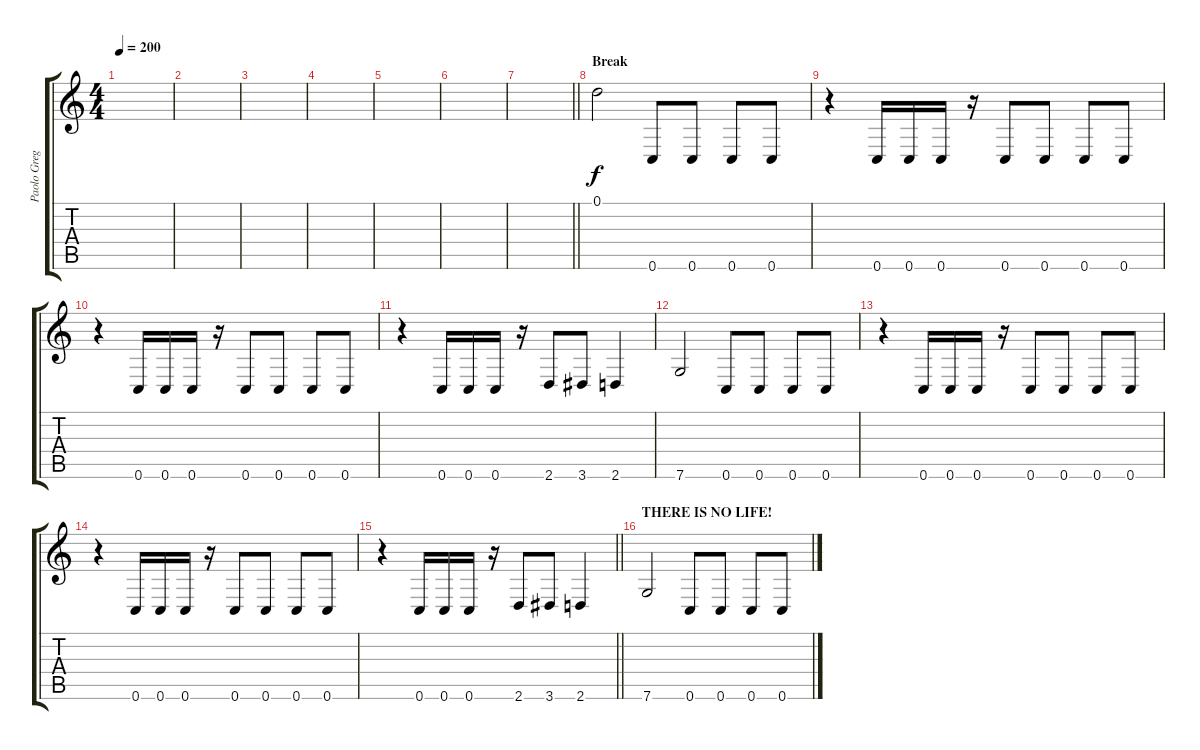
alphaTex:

\track ("Paolo Gregoletto" "Paolo Greg") {instrument electricbassfinger}
\staff {score tabs}
\tuning (D4 A3 F3 C3 G2 C2) {hide}
\ts (4 4)
\tempo 200
\clef g2
\ks c
|
|
|
|
|
|
\barLineRight lightlight
|
\section ("" "Break")
0.1.2 0.6.8 0.6.8 0.6.8 0.6.8 |
r.4 0.6.16 0.6.16 0.6.16 r.16 0.6.8 0.6.8 0.6.8 0.6.8 |
r.4 0.6.16 0.6.16 0.6.16 r.16 0.6.8 0.6.8 0.6.8 0.6.8 |
r.4 0.6.16 0.6.16 0.6.16 r.16 2.6.8 3.6.8 2.6.4 |
7.6.2 0.6.8 0.6.8 0.6.8 0.6.8 |
r.4 0.6.16 0.6.16 0.6.16 r.16 0.6.8 0.6.8 0.6.8 0.6.8 |
r.4 0.6.16 0.6.16 0.6.16 r.16 0.6.8 0.6.8 0.6.8 0.6.8 |
\barLineRight lightlight
r.4 0.6.16 0.6.16 0.6.16 r.16 2.6.8 3.6.8 2.6.4 |
\section ("" "THERE IS NO LIFE!")
7.6.2 0.6.8 0.6.8 0.6.8 0.6.8
